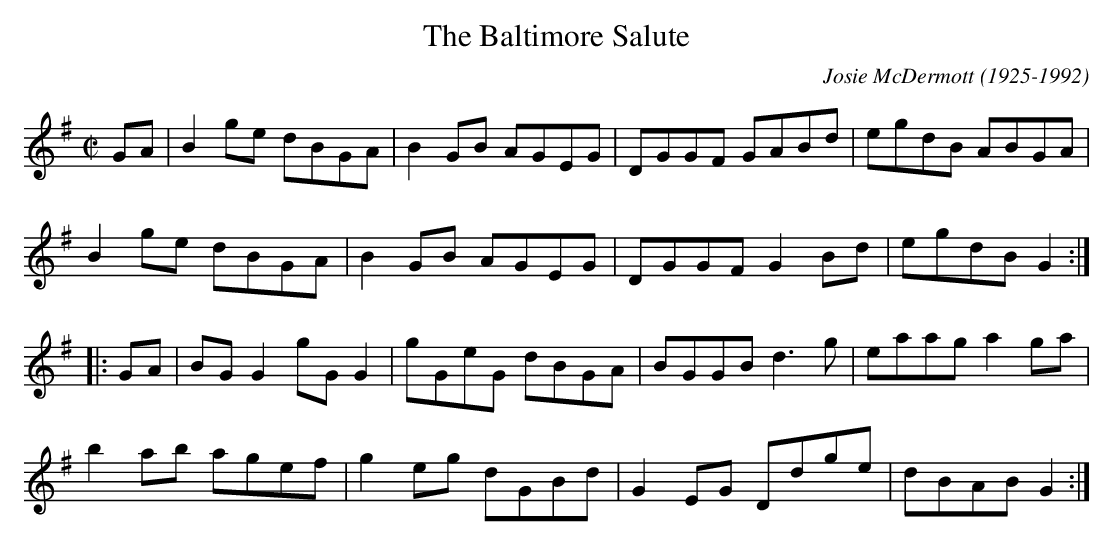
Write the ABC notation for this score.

X:1
T:Baltimore Salute, The
C:Josie McDermott (1925-1992)
M:C|
K:G
GA|B2ge dBGA|B2GB AGEG|DGGF GABd|egdB ABGA|
B2ge dBGA|B2GB AGEG|DGGF G2Bd|egdB G2:|
|:GA|BGG2 gGG2|gGeG dBGA|BGGB d3g|eaag a2ga|
b2ab agef|g2eg dGBd|G2EG Ddge|dBAB G2:|
